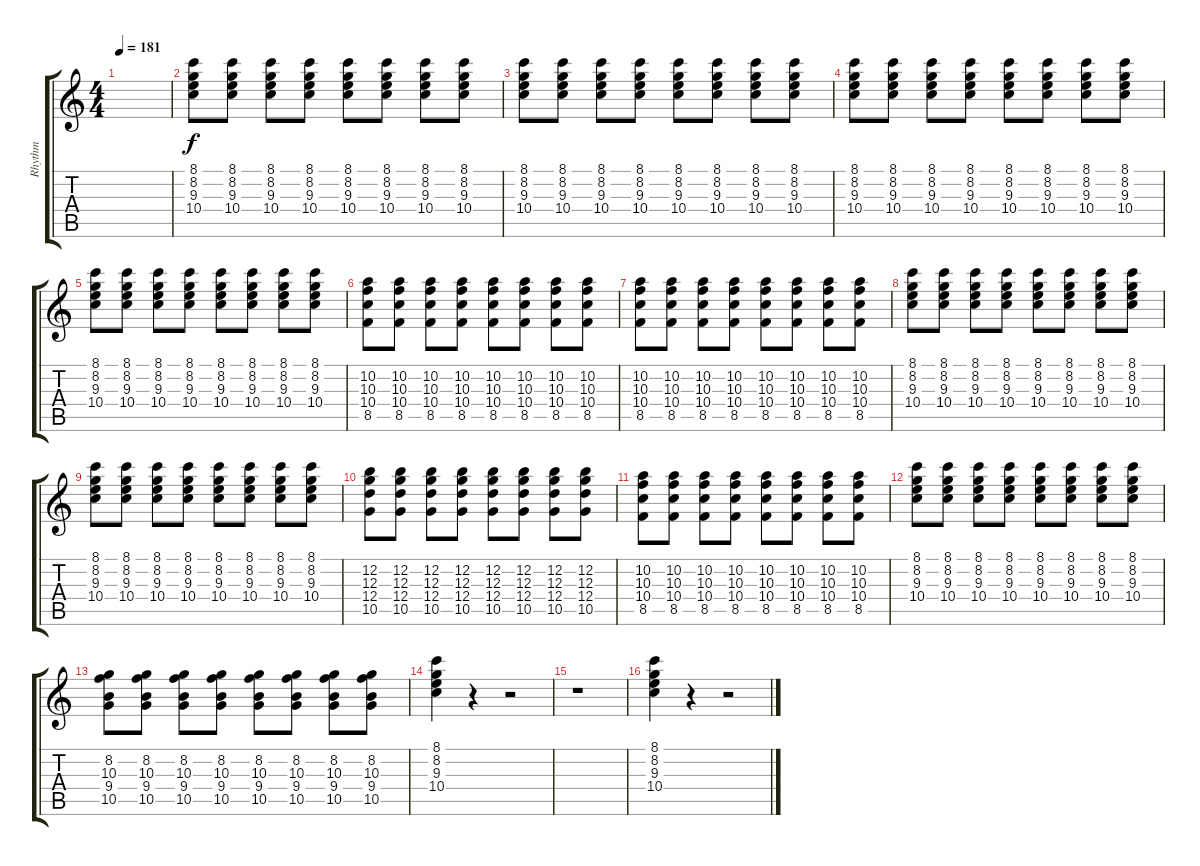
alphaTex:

\track ("Rhythm" "Rhythm") {instrument electricguitarclean}
\staff {score tabs}
\tuning (E4 B3 G3 D3 A2 E2) {hide}
\ts (4 4)
\tempo 181
\clef g2
\ks c
|
(8.1 8.2 9.3 10.4).8 (8.1 8.2 9.3 10.4).8 (8.1 8.2 9.3 10.4).8 (8.1 8.2 9.3 10.4).8 (8.1 8.2 9.3 10.4).8 (8.1 8.2 9.3 10.4).8 (8.1 8.2 9.3 10.4).8 (8.1 8.2 9.3 10.4).8 |
(8.1 8.2 9.3 10.4).8 (8.1 8.2 9.3 10.4).8 (8.1 8.2 9.3 10.4).8 (8.1 8.2 9.3 10.4).8 (8.1 8.2 9.3 10.4).8 (8.1 8.2 9.3 10.4).8 (8.1 8.2 9.3 10.4).8 (8.1 8.2 9.3 10.4).8 |
(8.1 8.2 9.3 10.4).8 (8.1 8.2 9.3 10.4).8 (8.1 8.2 9.3 10.4).8 (8.1 8.2 9.3 10.4).8 (8.1 8.2 9.3 10.4).8 (8.1 8.2 9.3 10.4).8 (8.1 8.2 9.3 10.4).8 (8.1 8.2 9.3 10.4).8 |
(8.1 8.2 9.3 10.4).8 (8.1 8.2 9.3 10.4).8 (8.1 8.2 9.3 10.4).8 (8.1 8.2 9.3 10.4).8 (8.1 8.2 9.3 10.4).8 (8.1 8.2 9.3 10.4).8 (8.1 8.2 9.3 10.4).8 (8.1 8.2 9.3 10.4).8 |
(10.2 10.3 10.4 8.5).8 (10.2 10.3 10.4 8.5).8 (10.2 10.3 10.4 8.5).8 (10.2 10.3 10.4 8.5).8 (10.2 10.3 10.4 8.5).8 (10.2 10.3 10.4 8.5).8 (10.2 10.3 10.4 8.5).8 (10.2 10.3 10.4 8.5).8 |
(10.2 10.3 10.4 8.5).8 (10.2 10.3 10.4 8.5).8 (10.2 10.3 10.4 8.5).8 (10.2 10.3 10.4 8.5).8 (10.2 10.3 10.4 8.5).8 (10.2 10.3 10.4 8.5).8 (10.2 10.3 10.4 8.5).8 (10.2 10.3 10.4 8.5).8 |
(8.1 8.2 9.3 10.4).8 (8.1 8.2 9.3 10.4).8 (8.1 8.2 9.3 10.4).8 (8.1 8.2 9.3 10.4).8 (8.1 8.2 9.3 10.4).8 (8.1 8.2 9.3 10.4).8 (8.1 8.2 9.3 10.4).8 (8.1 8.2 9.3 10.4).8 |
(8.1 8.2 9.3 10.4).8 (8.1 8.2 9.3 10.4).8 (8.1 8.2 9.3 10.4).8 (8.1 8.2 9.3 10.4).8 (8.1 8.2 9.3 10.4).8 (8.1 8.2 9.3 10.4).8 (8.1 8.2 9.3 10.4).8 (8.1 8.2 9.3 10.4).8 |
(12.2 12.3 12.4 10.5).8 (12.2 12.3 12.4 10.5).8 (12.2 12.3 12.4 10.5).8 (12.2 12.3 12.4 10.5).8 (12.2 12.3 12.4 10.5).8 (12.2 12.3 12.4 10.5).8 (12.2 12.3 12.4 10.5).8 (12.2 12.3 12.4 10.5).8 |
(10.2 10.3 10.4 8.5).8 (10.2 10.3 10.4 8.5).8 (10.2 10.3 10.4 8.5).8 (10.2 10.3 10.4 8.5).8 (10.2 10.3 10.4 8.5).8 (10.2 10.3 10.4 8.5).8 (10.2 10.3 10.4 8.5).8 (10.2 10.3 10.4 8.5).8 |
(8.1 8.2 9.3 10.4).8 (8.1 8.2 9.3 10.4).8 (8.1 8.2 9.3 10.4).8 (8.1 8.2 9.3 10.4).8 (8.1 8.2 9.3 10.4).8 (8.1 8.2 9.3 10.4).8 (8.1 8.2 9.3 10.4).8 (8.1 8.2 9.3 10.4).8 |
(8.2 10.3 9.4 10.5).8 (8.2 10.3 9.4 10.5).8 (8.2 10.3 9.4 10.5).8 (8.2 10.3 9.4 10.5).8 (8.2 10.3 9.4 10.5).8 (8.2 10.3 9.4 10.5).8 (8.2 10.3 9.4 10.5).8 (8.2 10.3 9.4 10.5).8 |
(8.1 8.2 9.3 10.4).4 r.4 r.2 |
r.1 |
(8.1 8.2 9.3 10.4).4 r.4 r.2
